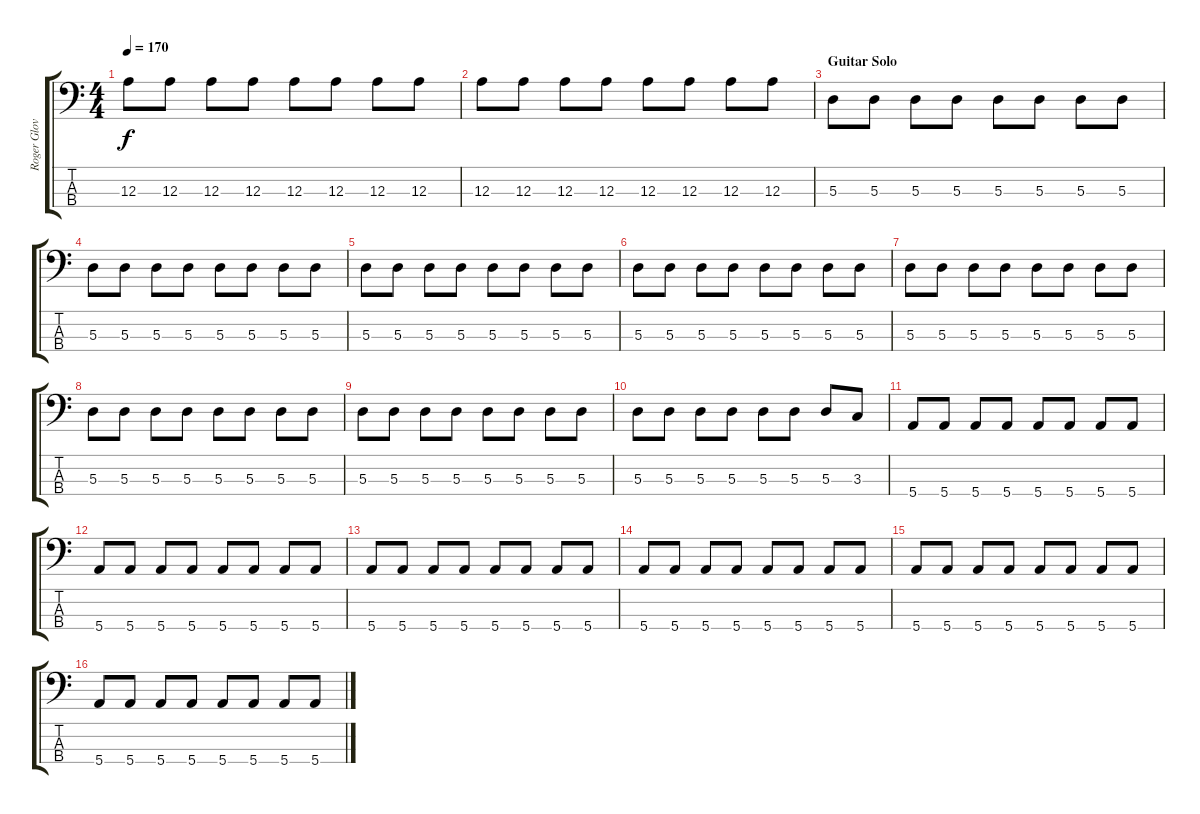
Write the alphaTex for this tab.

\track ("Roger Glover" "Roger Glov") {instrument electricbassfinger}
\staff {score tabs}
\tuning (G2 D2 A1 E1) {hide}
\ts (4 4)
\tempo 170
\clef f4
\ks c
12.3.8{dy f} 12.3.8 12.3.8 12.3.8 12.3.8 12.3.8 12.3.8 12.3.8 |
12.3.8 12.3.8 12.3.8 12.3.8 12.3.8 12.3.8 12.3.8 12.3.8 |
\section ("" "Guitar Solo")
5.3.8 5.3.8 5.3.8 5.3.8 5.3.8 5.3.8 5.3.8 5.3.8 |
5.3.8 5.3.8 5.3.8 5.3.8 5.3.8 5.3.8 5.3.8 5.3.8 |
5.3.8 5.3.8 5.3.8 5.3.8 5.3.8 5.3.8 5.3.8 5.3.8 |
5.3.8 5.3.8 5.3.8 5.3.8 5.3.8 5.3.8 5.3.8 5.3.8 |
5.3.8 5.3.8 5.3.8 5.3.8 5.3.8 5.3.8 5.3.8 5.3.8 |
5.3.8 5.3.8 5.3.8 5.3.8 5.3.8 5.3.8 5.3.8 5.3.8 |
5.3.8 5.3.8 5.3.8 5.3.8 5.3.8 5.3.8 5.3.8 5.3.8 |
5.3.8 5.3.8 5.3.8 5.3.8 5.3.8 5.3.8 5.3.8 3.3.8 |
5.4.8 5.4.8 5.4.8 5.4.8 5.4.8 5.4.8 5.4.8 5.4.8 |
5.4.8 5.4.8 5.4.8 5.4.8 5.4.8 5.4.8 5.4.8 5.4.8 |
5.4.8 5.4.8 5.4.8 5.4.8 5.4.8 5.4.8 5.4.8 5.4.8 |
5.4.8 5.4.8 5.4.8 5.4.8 5.4.8 5.4.8 5.4.8 5.4.8 |
5.4.8 5.4.8 5.4.8 5.4.8 5.4.8 5.4.8 5.4.8 5.4.8 |
5.4.8 5.4.8 5.4.8 5.4.8 5.4.8 5.4.8 5.4.8 5.4.8
